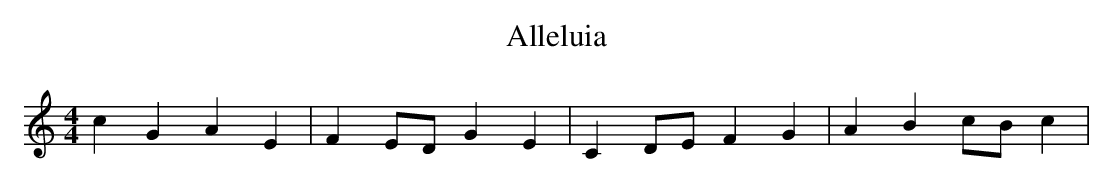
X:1
T:Alleluia
M:4/4
L:1/4
K:C
 c G A E| FE/2-D/2 G E| CD/2-E/2 F G| A Bc/2-B/2 c|
